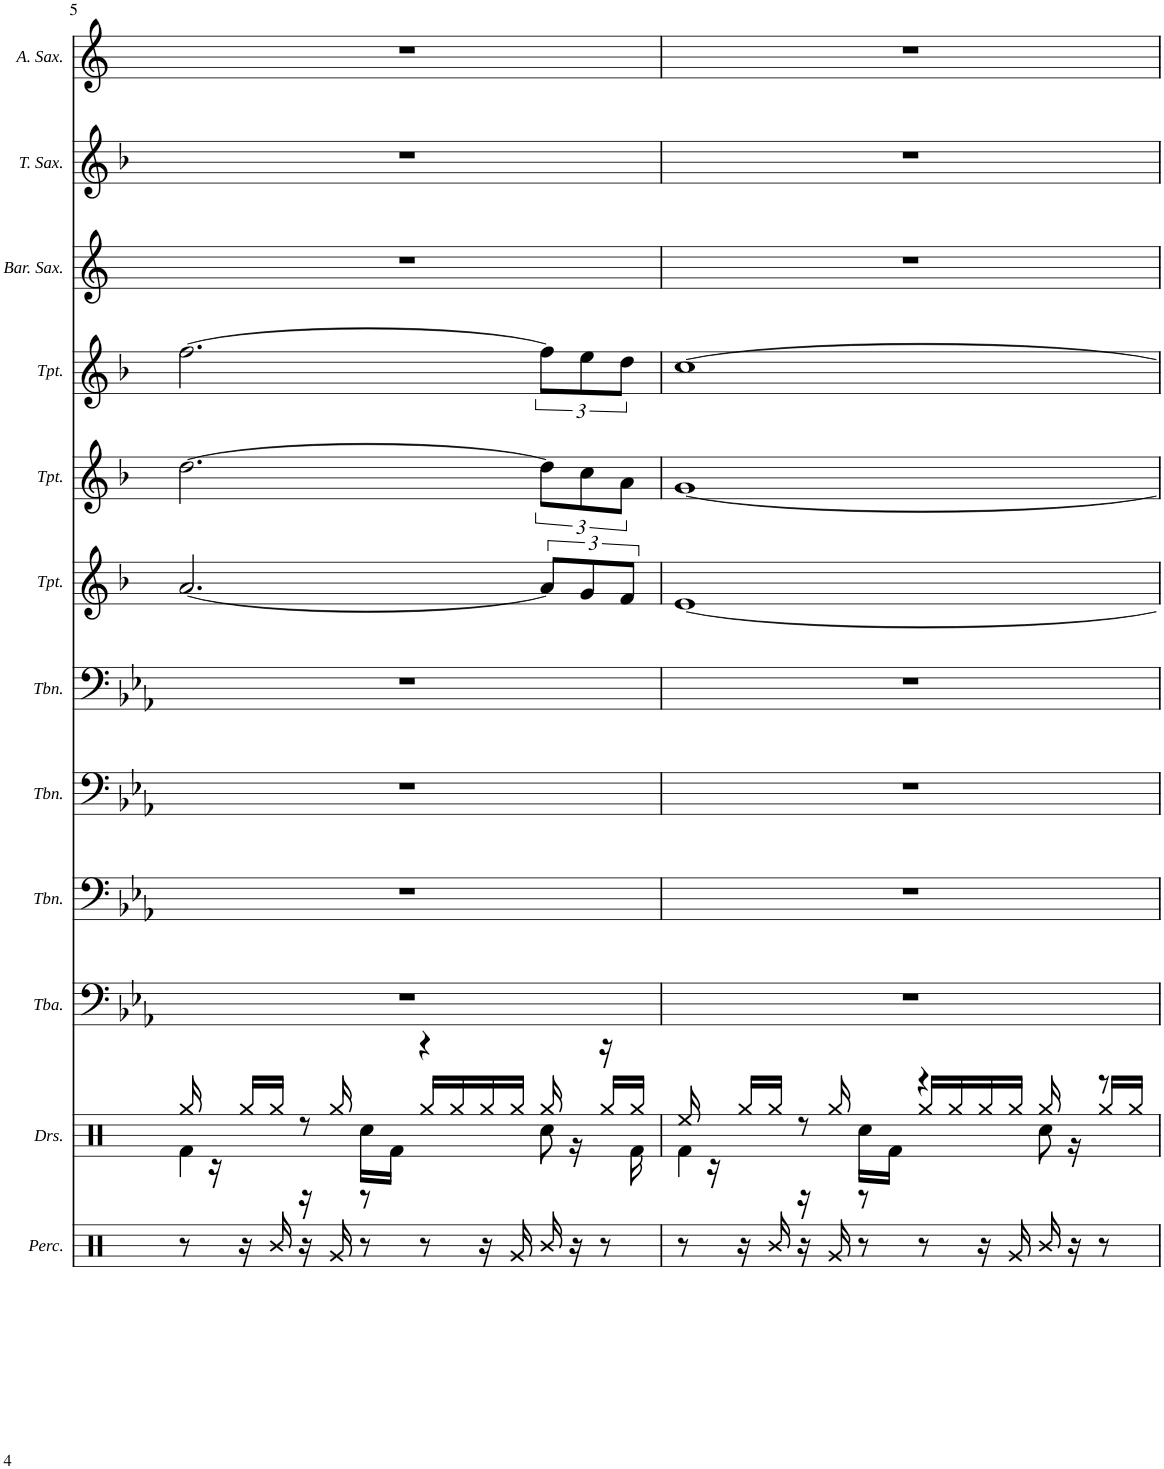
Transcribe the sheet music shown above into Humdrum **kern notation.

**kern	**kern	**kern	**kern	**kern	**kern	**kern	**kern	**kern	**kern	**kern	**kern
*part12	*part11	*part10	*part9	*part8	*part7	*part6	*part5	*part4	*part3	*part2	*part1
*staff12	*staff11	*staff10	*staff9	*staff8	*staff7	*staff6	*staff5	*staff4	*staff3	*staff2	*staff1
*I"Percussion	*I"Drumset	*I"Tuba	*I"Trombone	*I"Trombone	*I"Trombone	*I"Trumpet	*I"Trumpet	*I"Trumpet	*I"Baritone Saxophone	*I"Tenor Saxophone	*I"Alto Saxophone
*I'Perc.	*I'Drs.	*I'Tba.	*I'Tbn.	*I'Tbn.	*I'Tbn.	*I'Tpt.	*I'Tpt.	*I'Tpt.	*I'Bar. Sax.	*I'T. Sax.	*I'A. Sax.
!!LO:PB:g=z
*clefX	*clefX	*clefF4	*clefF4	*clefF4	*clefF4	*clefG2	*clefG2	*clefG2	*clefG2	*clefG2	*clefG2
*	*	*	*	*	*	*Trd1c2	*Trd1c2	*Trd1c2	*Trd12c21	*Trd8c14	*Trd5c9
*k[]	*k[]	*k[b-e-a-]	*k[b-e-a-]	*k[b-e-a-]	*k[b-e-a-]	*k[b-]	*k[b-]	*k[b-]	*k[]	*k[b-]	*k[]
*M4/4	*M4/4	*M4/4	*M4/4	*M4/4	*M4/4	*M4/4	*M4/4	*M4/4	*M4/4	*M4/4	*M4/4
=5	=5	=5	=5	=5	=5	=5	=5	=5	=5	=5	=5
*	*^	*	*	*	*	*	*	*	*	*	*
8r	4Rf\	16Rgg/	1r	1r	1r	1r	[2.a/	[2.dd\	[2.ff\	1r	1r	1r
.	.	16r	.	.	.	.	.	.	.	.	.	.
16r	.	16Rgg/LL	.	.	.	.	.	.	.	.	.	.
16R/	.	16Rgg/JJ	.	.	.	.	.	.	.	.	.	.
16r	8r	16r	.	.	.	.	.	.	.	.	.	.
16Rg/	.	16Rgg/	.	.	.	.	.	.	.	.	.	.
8r	16Rcc\LL	8r	.	.	.	.	.	.	.	.	.	.
.	16Rf\JJ	.	.	.	.	.	.	.	.	.	.	.
8r	4r	16Rgg/LL	.	.	.	.	.	.	.	.	.	.
.	.	16Rgg/	.	.	.	.	.	.	.	.	.	.
16r	.	16Rgg/	.	.	.	.	.	.	.	.	.	.
16Rg/	.	16Rgg/JJ	.	.	.	.	.	.	.	.	.	.
16R/	8Rcc\	16Rgg/	.	.	.	.	12a/L]	12dd\L]	12ff\L]	.	.	.
16r	.	16r	.	.	.	.	.	.	.	.	.	.
.	.	.	.	.	.	.	12g/	12cc\	12ee\	.	.	.
8r	16r	16Rgg/LL	.	.	.	.	.	.	.	.	.	.
.	.	.	.	.	.	.	12f/J	12a\J	12dd\J	.	.	.
.	16Rf\	16Rgg/JJ	.	.	.	.	.	.	.	.	.	.
=6	=6	=6	=6	=6	=6	=6	=6	=6	=6	=6	=6	=6
8r	4Rf\	16Ree/	1r	1r	1r	1r	[1e	[1g	[1cc	1r	1r	1r
.	.	16r	.	.	.	.	.	.	.	.	.	.
16r	.	16Rgg/LL	.	.	.	.	.	.	.	.	.	.
16R/	.	16Rgg/JJ	.	.	.	.	.	.	.	.	.	.
16r	8r	16r	.	.	.	.	.	.	.	.	.	.
16Rg/	.	16Rgg/	.	.	.	.	.	.	.	.	.	.
8r	16Rcc\LL	8r	.	.	.	.	.	.	.	.	.	.
.	16Rf\JJ	.	.	.	.	.	.	.	.	.	.	.
8r	4r	16Rgg/LL	.	.	.	.	.	.	.	.	.	.
.	.	16Rgg/	.	.	.	.	.	.	.	.	.	.
16r	.	16Rgg/	.	.	.	.	.	.	.	.	.	.
16Rg/	.	16Rgg/JJ	.	.	.	.	.	.	.	.	.	.
16R/	8Rcc\	16Rgg/	.	.	.	.	.	.	.	.	.	.
16r	.	16r	.	.	.	.	.	.	.	.	.	.
8r	8r	16Rgg/LL	.	.	.	.	.	.	.	.	.	.
.	.	16Rgg/JJ	.	.	.	.	.	.	.	.	.	.
*	*v	*v	*	*	*	*	*	*	*	*	*	*
=	=	=	=	=	=	=	=	=	=	=	=
*-	*-	*-	*-	*-	*-	*-	*-	*-	*-	*-	*-
